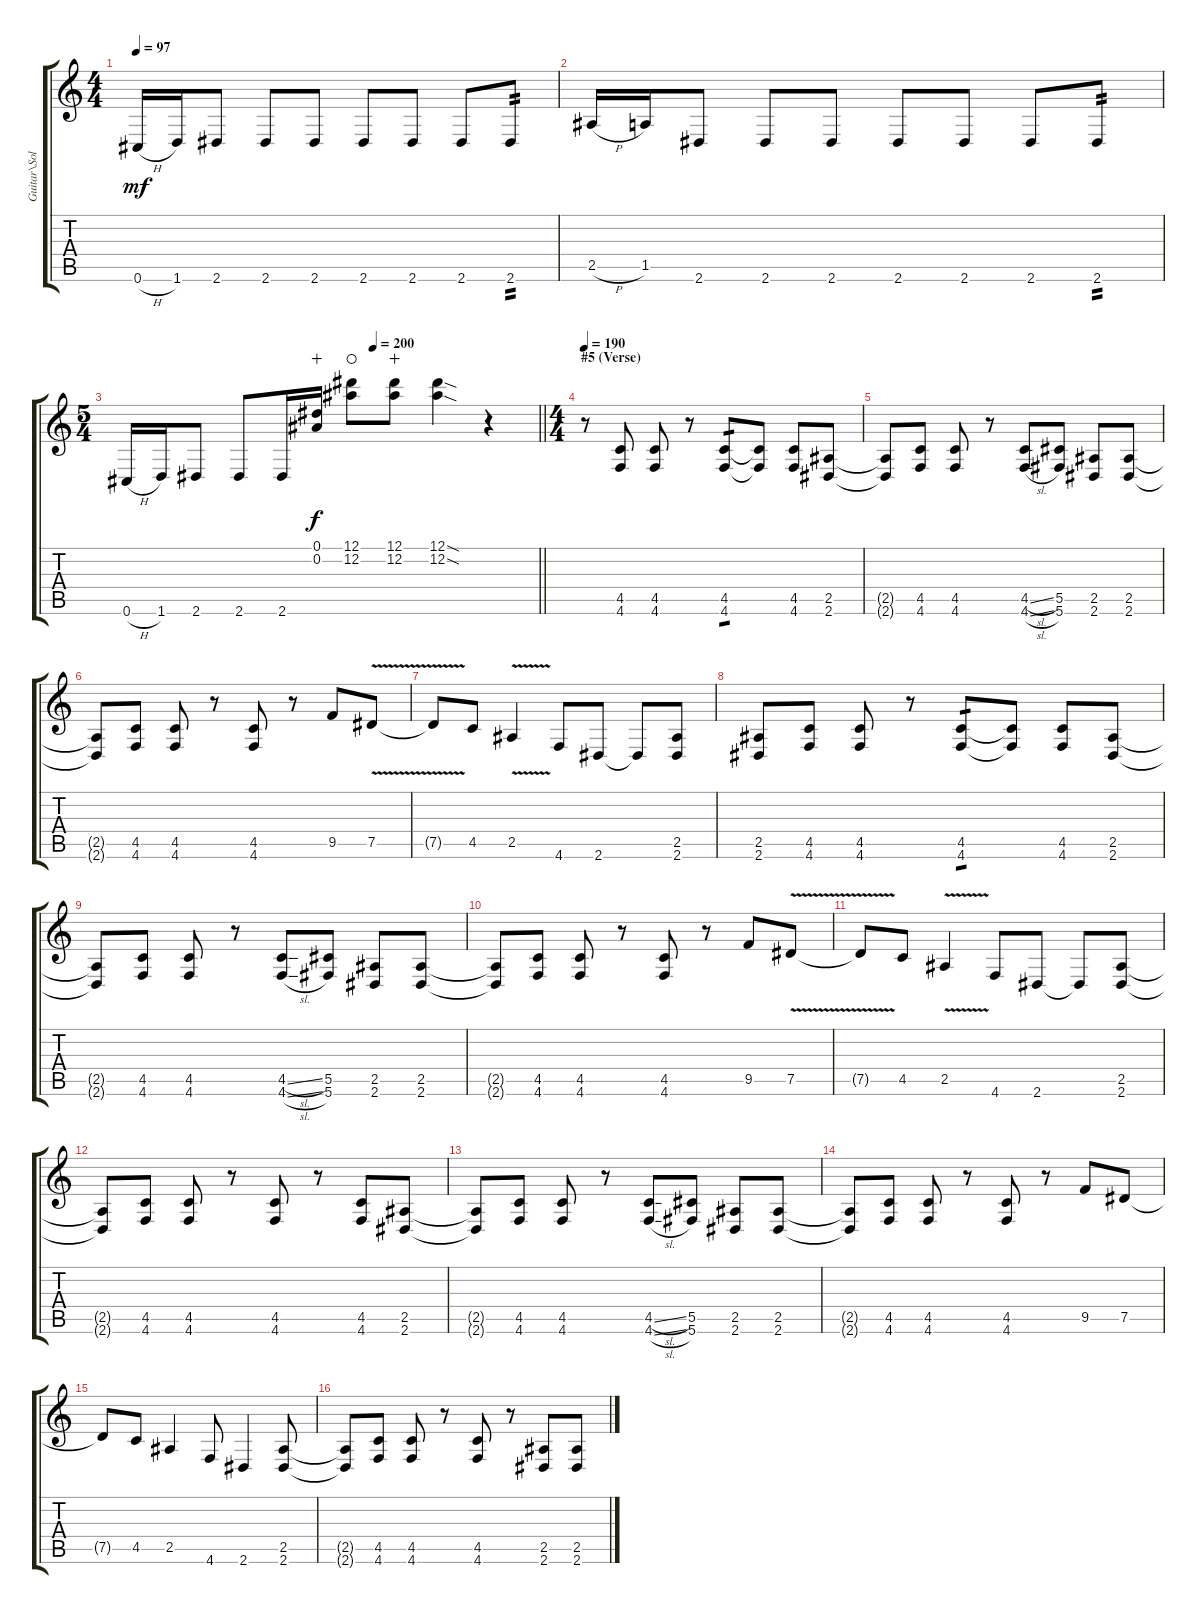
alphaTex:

\track ("Guitar\\Solo" "Guitar\\Sol") {instrument distortionguitar}
\staff {score tabs}
\tuning (Eb4 Bb3 Gb3 Db3 Ab2 Db2) {hide}
\ts (4 4)
\tempo 97
\clef g2
\ks c
0.6{h}.16{dy mf} 1.6.16 2.6.8 2.6.8 2.6.8 2.6.8 2.6.8 2.6.8 2.6.8{tp 2} |
2.5{h}.16 1.5.16 2.6.8 2.6.8 2.6.8 2.6.8 2.6.8 2.6.8 2.6.8{tp 2} |
\ts (5 4)
\tempo (200 0.6)
\barLineRight lightlight
0.6{h}.16 1.6.16 2.6.8 2.6.8 2.6.16 (0.1 0.2).16{dy f wahc} (12.1 12.2).8{waho} (12.1 12.2).8{wahc} (12.1{sod} 12.2{sod}).4 r.4 |
\ts (4 4)
\section ("" "#5 (Verse)")
\tempo 97
\tempo 190
r.8 (4.5 4.6).8 (4.5 4.6).8 r.8 (4.5 4.6).8{tp 1} (4.5{t} 4.6{t}).8 (4.5 4.6).8 (2.5 2.6).8 |
(2.5{t} 2.6{t}).8 (4.5 4.6).8 (4.5 4.6).8 r.8 (4.5{sl} 4.6{sl}).8 (5.5 5.6).8 (2.5 2.6).8 (2.5 2.6).8 |
(2.5{t} 2.6{t}).8 (4.5 4.6).8 (4.5 4.6).8 r.8 (4.5 4.6).8 r.8 9.5.8 7.5{v}.8 |
7.5{t}.8 4.5.8 2.5{v}.4 4.6.8 2.6.8 2.6{t}.8 (2.5 2.6).8 |
(2.5 2.6).8 (4.5 4.6).8 (4.5 4.6).8 r.8 (4.5 4.6).8{tp 1} (4.5{t} 4.6{t}).8 (4.5 4.6).8 (2.5 2.6).8 |
(2.5{t} 2.6{t}).8 (4.5 4.6).8 (4.5 4.6).8 r.8 (4.5{sl} 4.6{sl}).8 (5.5 5.6).8 (2.5 2.6).8 (2.5 2.6).8 |
(2.5{t} 2.6{t}).8 (4.5 4.6).8 (4.5 4.6).8 r.8 (4.5 4.6).8 r.8 9.5.8 7.5{v}.8 |
7.5{t}.8 4.5.8 2.5{v}.4 4.6.8 2.6.8 2.6{t}.8 (2.5 2.6).8 |
(2.5{t} 2.6{t}).8 (4.5 4.6).8 (4.5 4.6).8 r.8 (4.5 4.6).8 r.8 (4.5 4.6).8 (2.5 2.6).8 |
(2.5{t} 2.6{t}).8 (4.5 4.6).8 (4.5 4.6).8 r.8 (4.5{sl} 4.6{sl}).8 (5.5 5.6).8 (2.5 2.6).8 (2.5 2.6).8 |
(2.5{t} 2.6{t}).8 (4.5 4.6).8 (4.5 4.6).8 r.8 (4.5 4.6).8 r.8 9.5.8 7.5.8 |
7.5{t}.8 4.5.8 2.5.4 4.6.8 2.6.4 (2.5 2.6).8 |
(2.5{t} 2.6{t}).8 (4.5 4.6).8 (4.5 4.6).8 r.8 (4.5 4.6).8 r.8 (2.5 2.6).8 (2.5 2.6).8
